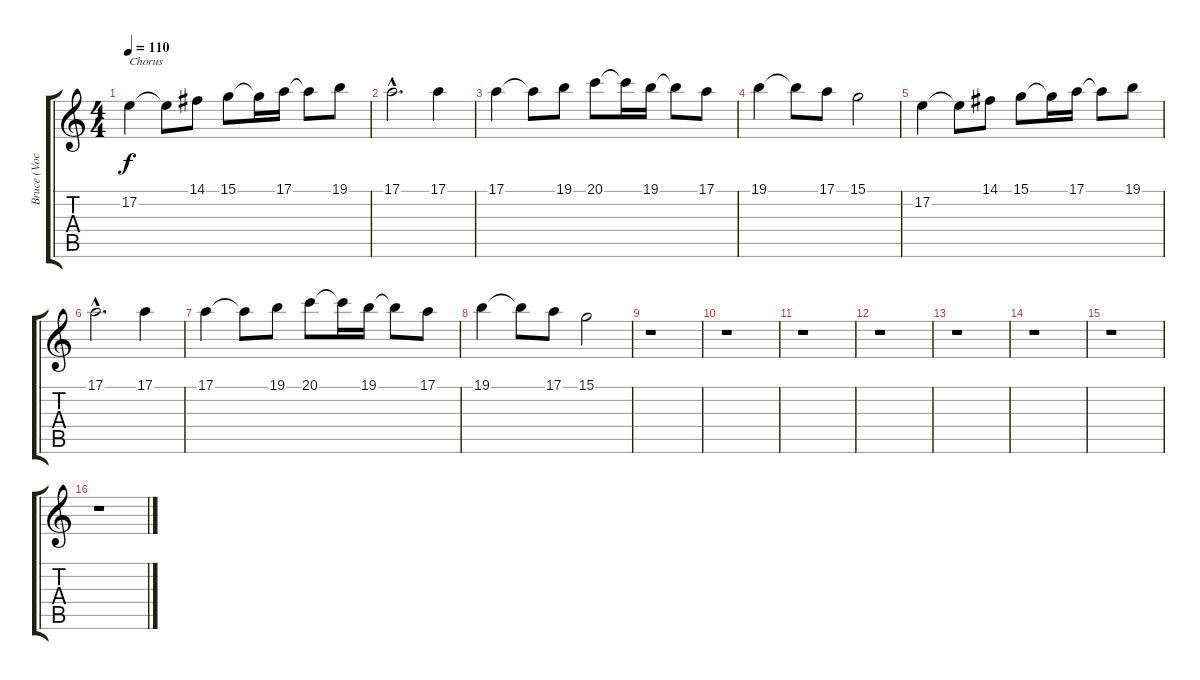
\track ("Bruce (Vocals)" "Bruce (Voc") {instrument cello}
\staff {score tabs}
\tuning (E4 B3 G3 D3 A2 E2) {hide}
\ts (4 4)
\tempo 110
\clef g2
\ks c
17.2.4{txt "Chorus" dy f} 17.2{t}.8 14.1.8 15.1.8 15.1{t}.16 17.1.16 17.1{t}.8 19.1.8 |
17.1{hac}.2{d} 17.1.4 |
17.1.4 17.1{t}.8 19.1.8 20.1.8 20.1{t}.16 19.1.16 19.1{t}.8 17.1.8 |
19.1.4 19.1{t}.8 17.1.8 15.1.2 |
17.2.4 17.2{t}.8 14.1.8 15.1.8 15.1{t}.16 17.1.16 17.1{t}.8 19.1.8 |
17.1{hac}.2{d} 17.1.4 |
17.1.4 17.1{t}.8 19.1.8 20.1.8 20.1{t}.16 19.1.16 19.1{t}.8 17.1.8 |
19.1.4 19.1{t}.8 17.1.8 15.1.2 |
r.1 |
r.1 |
r.1 |
r.1 |
r.1 |
r.1 |
r.1 |
r.1
